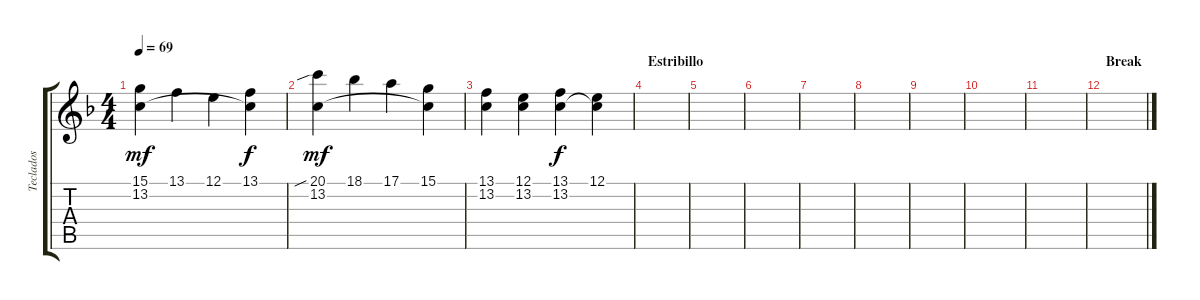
\track ("Teclados" "Teclados") {instrument reedorgan}
\staff {score tabs}
\tuning (E4 B3 G3 D3 A2 E2) {hide}
\ts (4 4)
\tempo 69
\clef g2
\ks dminor
(15.1 13.2).4{dy mf} 13.1.4 12.1.4 (13.1 13.2{t}).4{dy f} |
(20.1{sib} 13.2).4{dy mf} 18.1.4 17.1.4 (15.1 13.2{t}).4 |
(13.1 13.2).4 (12.1 13.2).4 (13.1 13.2).4{dy f} (12.1 13.2{t}).4 |
\section ("" "Estribillo")
|
|
|
|
|
|
|
|
\section ("" "Break")
